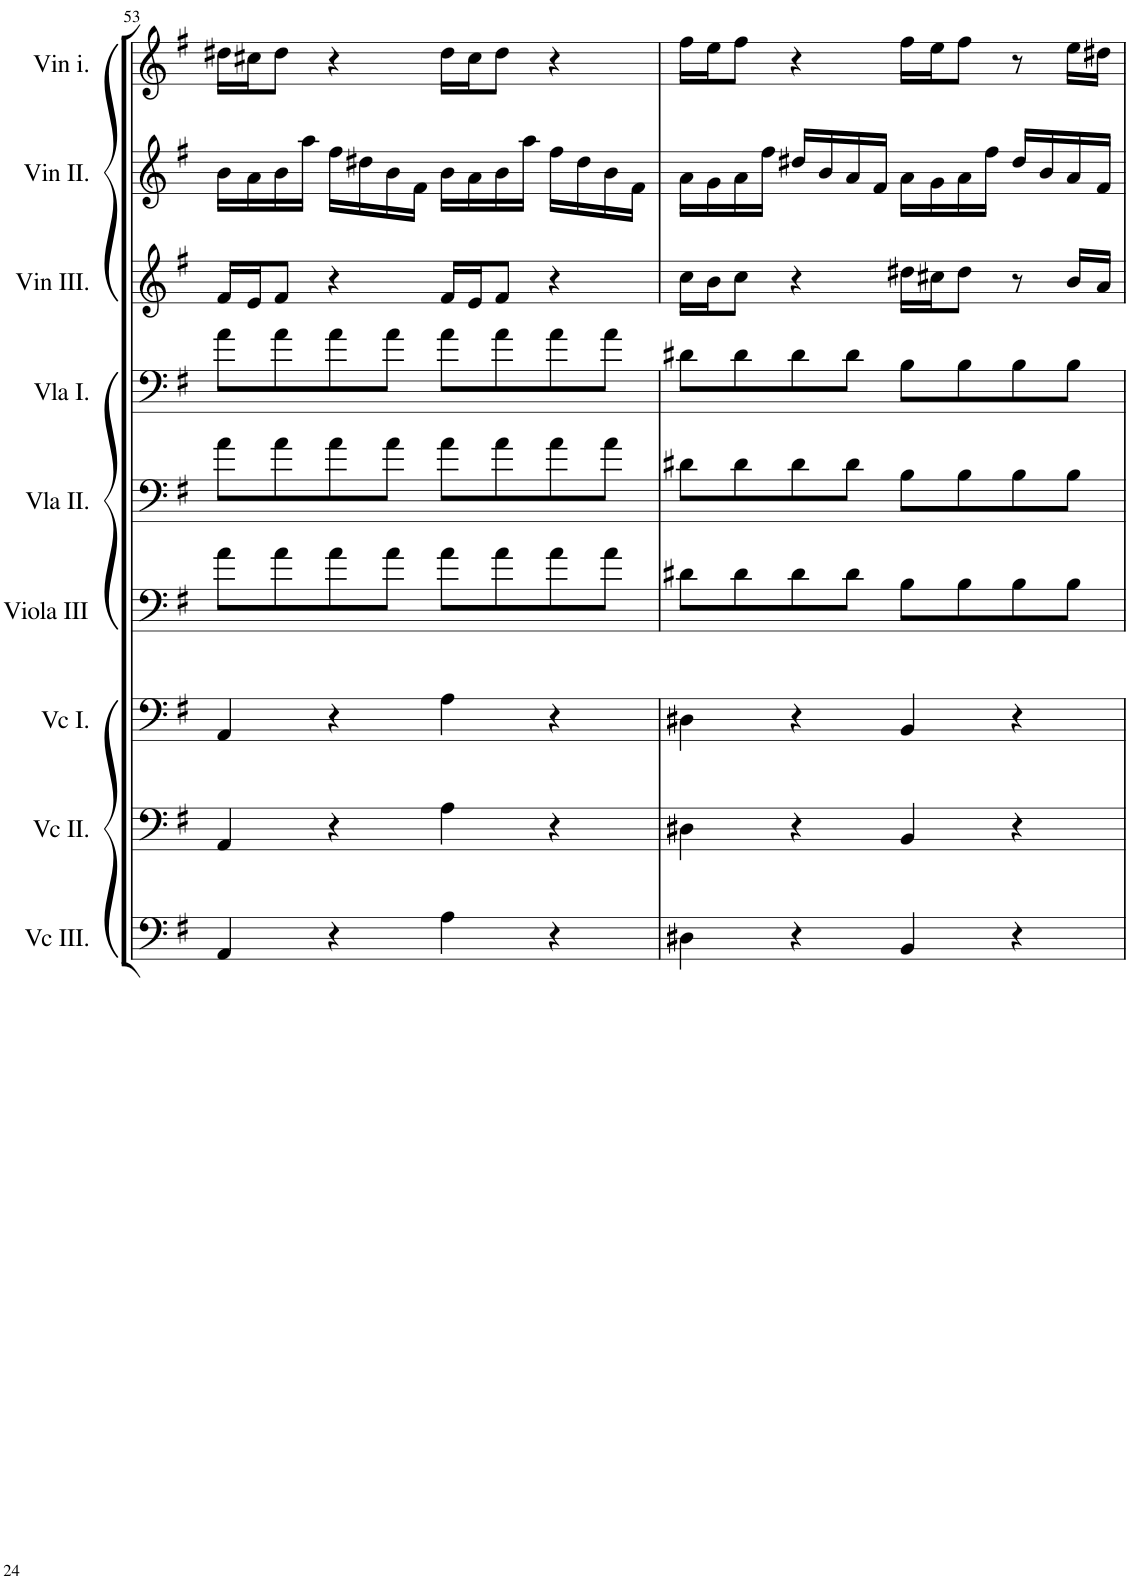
**kern	**kern	**kern	**kern	**kern	**kern	**kern	**kern	**kern
*part9	*part8	*part7	*part6	*part5	*part4	*part3	*part2	*part1
*staff9	*staff8	*staff7	*staff6	*staff5	*staff4	*staff3	*staff2	*staff1
*I"Violoncello III	*I"Violoncello II	*I"Violoncello I	*I"Viola III	*I"Viola II	*I"Viola I	*I"Violin III	*I"Violin II	*I"Violin I
*I'Vc III.	*I'Vc II.	*I'Vc I.	*I'Viola III	*I'Vla II.	*I'Vla I.	*I'Vin III.	*I'Vin II.	*I'Vin i.
!!LO:PB:g=z
*clefF4	*clefF4	*clefF4	*clefF4	*clefF4	*clefF4	*clefG2	*clefG2	*clefG2
*Trd7c12	*	*	*	*	*	*	*	*
*k[f#]	*k[f#]	*k[f#]	*k[f#]	*k[f#]	*k[f#]	*k[f#]	*k[f#]	*k[f#]
*M4/4	*M4/4	*M4/4	*M4/4	*M4/4	*M4/4	*M4/4	*M4/4	*M4/4
=53	=53	=53	=53	=53	=53	=53	=53	=53
4AA/	4AA/	4AA/	8a\L	8a\L	8a\L	16f#/LL	16b\LL	16dd#X\LL
.	.	.	.	.	.	16e/J	16a\	16cc#X\J
.	.	.	8a\	8a\	8a\	8f#/J	16b\	8dd#\J
.	.	.	.	.	.	.	16aa\JJ	.
4r	4r	4r	8a\	8a\	8a\	4r	16ff#\LL	4r
.	.	.	.	.	.	.	16dd#X\	.
.	.	.	8a\J	8a\J	8a\J	.	16b\	.
.	.	.	.	.	.	.	16f#\JJ	.
4A\	4A\	4A\	8a\L	8a\L	8a\L	16f#/LL	16b\LL	16dd#\LL
.	.	.	.	.	.	16e/J	16a\	16cc#\J
.	.	.	8a\	8a\	8a\	8f#/J	16b\	8dd#\J
.	.	.	.	.	.	.	16aa\JJ	.
4r	4r	4r	8a\	8a\	8a\	4r	16ff#\LL	4r
.	.	.	.	.	.	.	16dd#\	.
.	.	.	8a\J	8a\J	8a\J	.	16b\	.
.	.	.	.	.	.	.	16f#\JJ	.
=54	=54	=54	=54	=54	=54	=54	=54	=54
4D#X\	4D#X\	4D#X\	8d#X\L	8d#X\L	8d#X\L	16cc\LL	16a\LL	16ff#\LL
.	.	.	.	.	.	16b\J	16g\	16ee\J
.	.	.	8d#\	8d#\	8d#\	8cc\J	16a\	8ff#\J
.	.	.	.	.	.	.	16ff#\JJ	.
4r	4r	4r	8d#\	8d#\	8d#\	4r	16dd#X/LL	4r
.	.	.	.	.	.	.	16b/	.
.	.	.	8d#\J	8d#\J	8d#\J	.	16a/	.
.	.	.	.	.	.	.	16f#/JJ	.
4BB/	4BB/	4BB/	8B\L	8B\L	8B\L	16dd#X\LL	16a\LL	16ff#\LL
.	.	.	.	.	.	16cc#X\J	16g\	16ee\J
.	.	.	8B\	8B\	8B\	8dd#\J	16a\	8ff#\J
.	.	.	.	.	.	.	16ff#\JJ	.
4r	4r	4r	8B\	8B\	8B\	8r	16dd#/LL	8r
.	.	.	.	.	.	.	16b/	.
.	.	.	8B\J	8B\J	8B\J	16b/LL	16a/	16ee\LL
.	.	.	.	.	.	16a/JJ	16f#/JJ	16dd#X\JJ
=	=	=	=	=	=	=	=	=
*-	*-	*-	*-	*-	*-	*-	*-	*-
